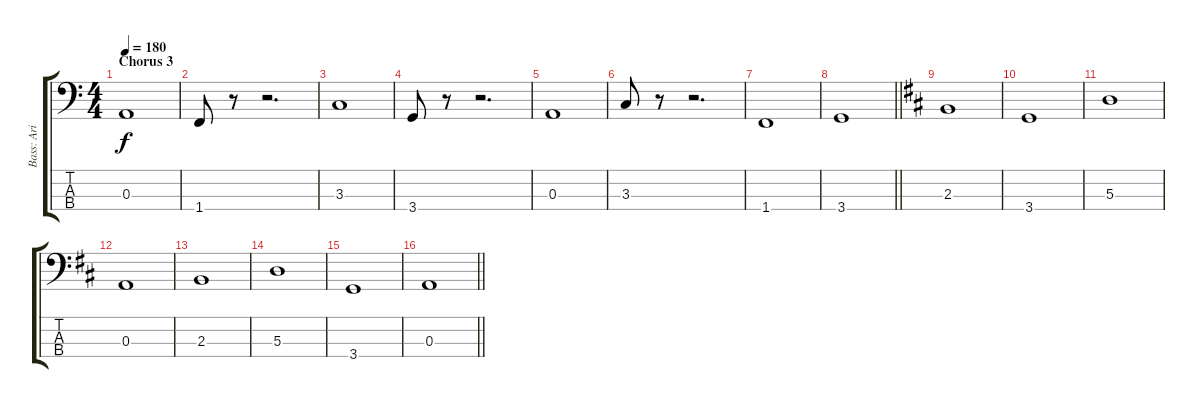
\track ("Bass: Ari Katajamäki" "Bass: Ari ") {instrument electricbassfinger}
\staff {score tabs}
\tuning (G2 D2 A1 E1) {hide}
\ts (4 4)
\section ("" "Chorus 3")
\tempo 180
\clef f4
\ks aminor
0.3.1{dy f} |
1.4.8 r.8 r.2{d} |
3.3.1 |
3.4.8 r.8 r.2{d} |
0.3.1 |
3.3.8 r.8 r.2{d} |
1.4.1 |
\barLineRight lightlight
3.4.1 |
\section ("" "")
\ks bminor
2.3.1 |
3.4.1 |
5.3.1 |
0.3.1 |
2.3.1 |
5.3.1 |
3.4.1 |
\barLineRight lightlight
0.3.1
